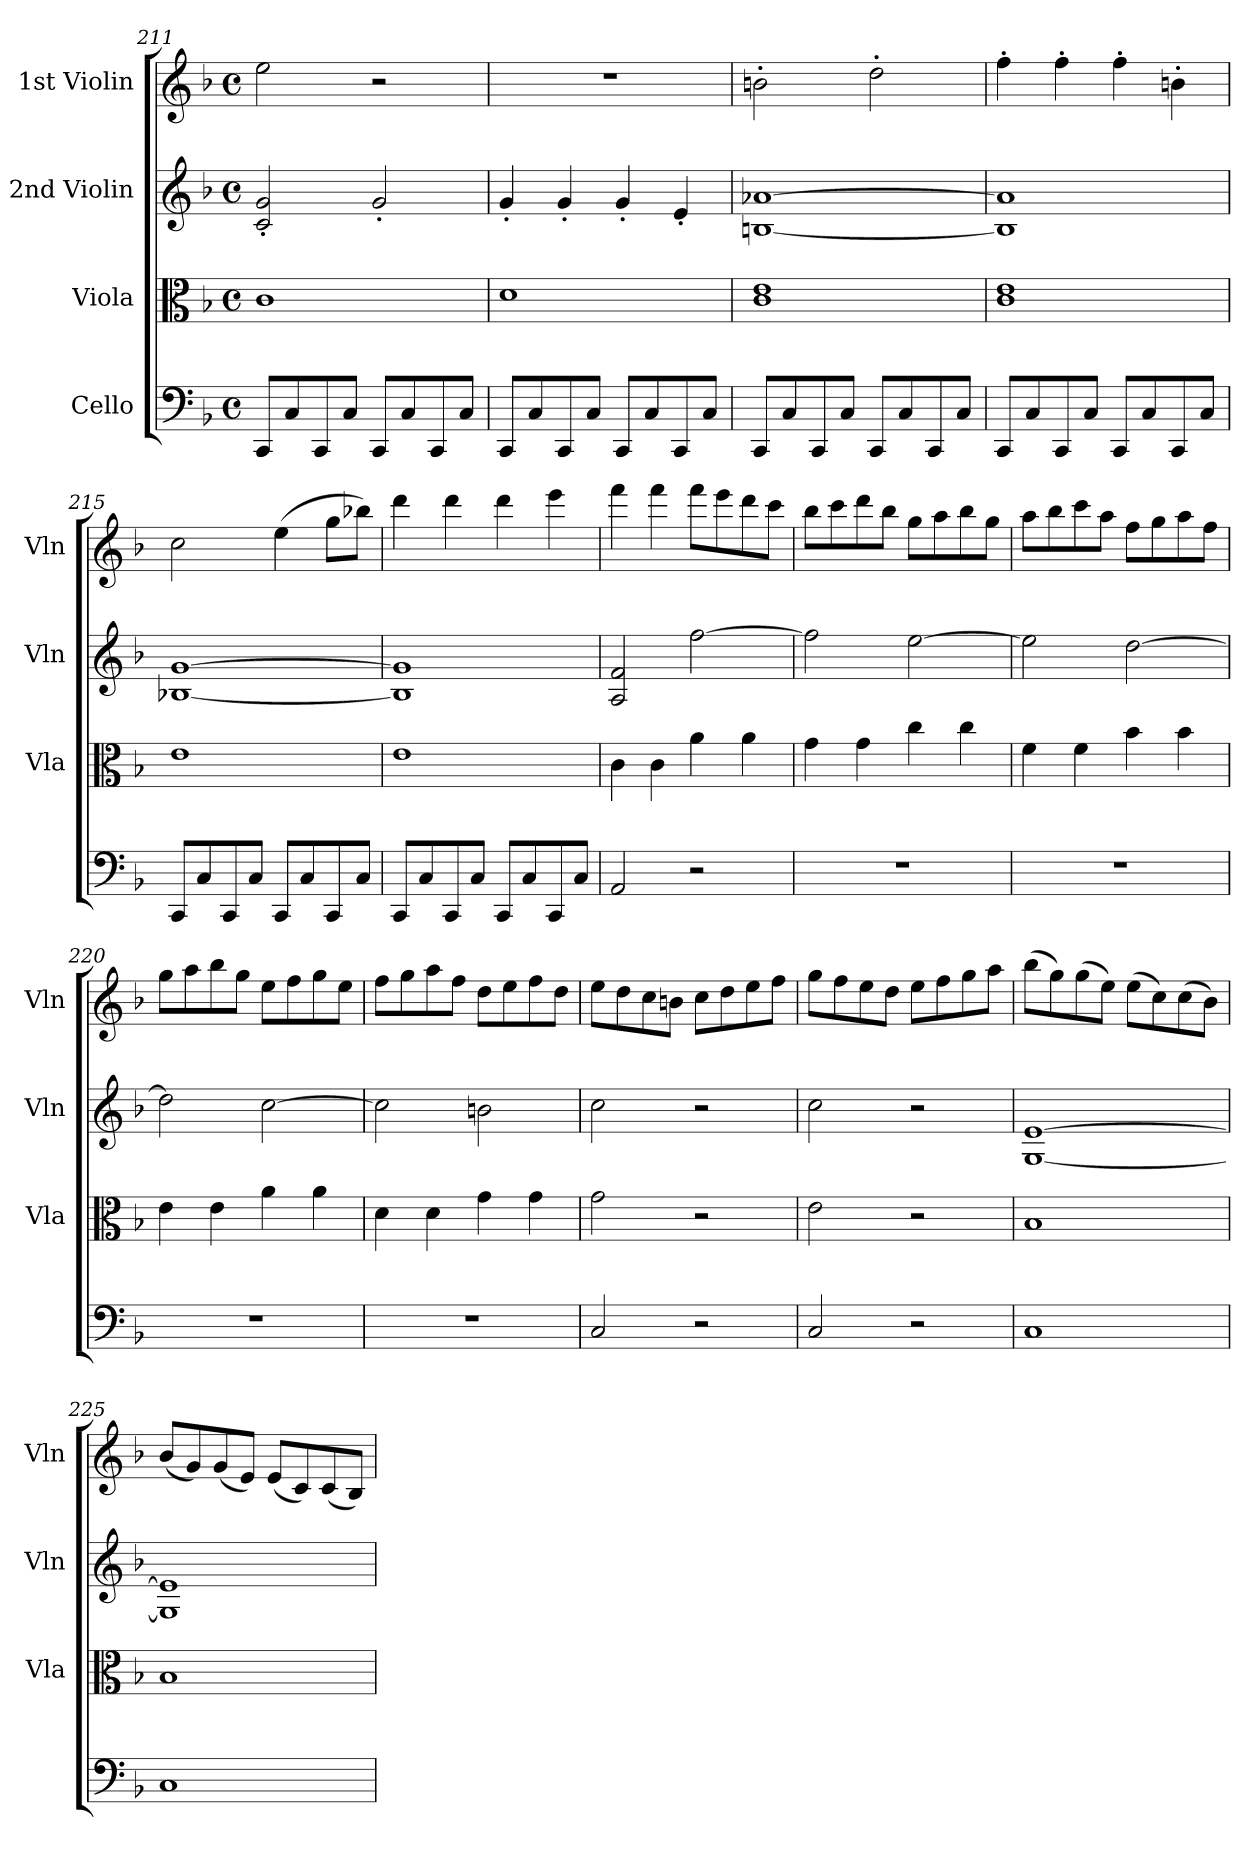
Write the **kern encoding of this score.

**kern	**kern	**kern	**kern
*part4	*part3	*part2	*part1
*staff4	*staff3	*staff2	*staff1
*I"Cello	*I"Viola	*I"2nd Violin	*I"1st Violin
*	*I'Vla	*I'Vln	*I'Vln
*clefF4	*clefC3	*clefG2	*clefG2
*k[b-]	*k[b-]	*k[b-]	*k[b-]
*F:	*F:	*F:	*F:
*M4/4	*M4/4	*M4/4	*M4/4
*met(c)	*met(c)	*met(c)	*met(c)
=211	=211	=211	=211
8CCL	1c	2c' 2g'	2ee
8C	.	.	.
8CC	.	.	.
8CJ	.	.	.
8CCL	.	2g'	2r
8C	.	.	.
8CC	.	.	.
8CJ	.	.	.
=212	=212	=212	=212
8CCL	1d	4g'	1r
8C	.	.	.
8CC	.	4g'	.
8CJ	.	.	.
8CCL	.	4g'	.
8C	.	.	.
8CC	.	4e'	.
8CJ	.	.	.
=213	=213	=213	=213
8CCL	1c 1e	[1Bn [1a-X	2bn'
8C	.	.	.
8CC	.	.	.
8CJ	.	.	.
8CCL	.	.	2dd'
8C	.	.	.
8CC	.	.	.
8CJ	.	.	.
=214	=214	=214	=214
8CCL	1c 1e	1B] 1a-]	4ff'
8C	.	.	.
8CC	.	.	4ff'
8CJ	.	.	.
8CCL	.	.	4ff'
8C	.	.	.
8CC	.	.	4bn'
8CJ	.	.	.
=215	=215	=215	=215
8CCL	1e	[1B-X [1g	2cc
8C	.	.	.
8CC	.	.	.
8CJ	.	.	.
8CCL	.	.	(4ee
8C	.	.	.
8CC	.	.	8ggL
8CJ	.	.	8bb-XJ)
=216	=216	=216	=216
8CCL	1e	1B-] 1g]	4ddd
8C	.	.	.
8CC	.	.	4ddd
8CJ	.	.	.
8CCL	.	.	4ddd
8C	.	.	.
8CC	.	.	4eee
8CJ	.	.	.
=217	=217	=217	=217
2AA	4c	2A 2f	4fff
.	4c	.	4fff
2r	4a	[2ff	8fffL
.	.	.	8eee
.	4a	.	8ddd
.	.	.	8cccJ
=218	=218	=218	=218
1r	4g	2ff]	8bb-L
.	.	.	8ccc
.	4g	.	8ddd
.	.	.	8bb-J
.	4cc	[2ee	8ggL
.	.	.	8aa
.	4cc	.	8bb-
.	.	.	8ggJ
=219	=219	=219	=219
1r	4f	2ee]	8aaL
.	.	.	8bb-
.	4f	.	8ccc
.	.	.	8aaJ
.	4b-	[2dd	8ffL
.	.	.	8gg
.	4b-	.	8aa
.	.	.	8ffJ
=220	=220	=220	=220
1r	4e	2dd]	8ggL
.	.	.	8aa
.	4e	.	8bb-
.	.	.	8ggJ
.	4a	[2cc	8eeL
.	.	.	8ff
.	4a	.	8gg
.	.	.	8eeJ
=221	=221	=221	=221
1r	4d	2cc]	8ffL
.	.	.	8gg
.	4d	.	8aa
.	.	.	8ffJ
.	4g	2bn	8ddL
.	.	.	8ee
.	4g	.	8ff
.	.	.	8ddJ
=222	=222	=222	=222
2C	2g	2cc	8eeL
.	.	.	8dd
.	.	.	8cc
.	.	.	8bnJ
2r	2r	2r	8ccL
.	.	.	8dd
.	.	.	8ee
.	.	.	8ffJ
=223	=223	=223	=223
2C	2e	2cc	8ggL
.	.	.	8ff
.	.	.	8ee
.	.	.	8ddJ
2r	2r	2r	8eeL
.	.	.	8ff
.	.	.	8gg
.	.	.	8aaJ
=224	=224	=224	=224
1C	1B-	[1G [1e	(8bb-L
.	.	.	8gg)
.	.	.	(8gg
.	.	.	8eeJ)
.	.	.	(8eeL
.	.	.	8cc)
.	.	.	(8cc
.	.	.	8b-J)
=225	=225	=225	=225
1C	1B-	1G] 1e]	(8b-L
.	.	.	8g)
.	.	.	(8g
.	.	.	8eJ)
.	.	.	(8eL
.	.	.	8c)
.	.	.	(8c
.	.	.	8B-J)
=	=	=	=
*-	*-	*-	*-
